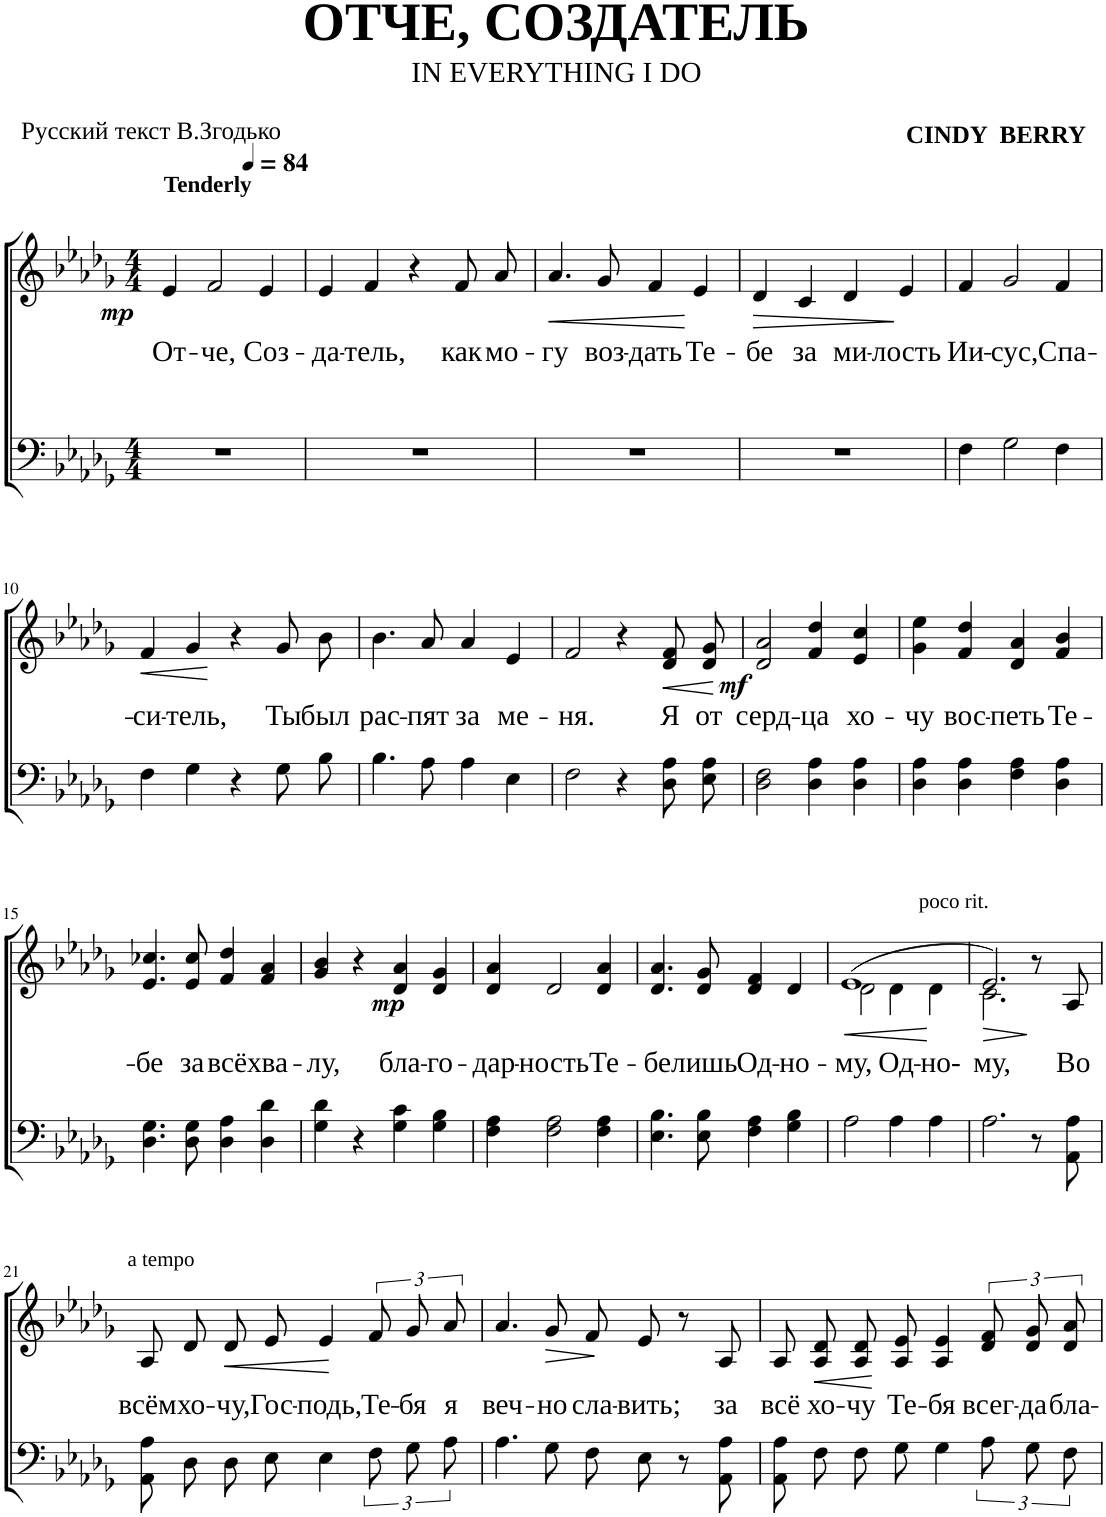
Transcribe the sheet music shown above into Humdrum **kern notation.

**kern	**kern	**text	**text	**dynam
*part2	*part1	*part1	*part1	*part1
*staff2	*staff1	*staff1	*staff1	*staff1
*I"Baritone	*I"Voice	*	*	*
*clefF4	*clefG2	*	*	*
*k[b-e-a-d-g-]	*k[b-e-a-d-g-]	*	*	*
*M4/4	*M4/4	*	*	*
=5	=5	=5	=5	=5
!	!LO:TX:a:B:t=Tenderly	!	!	!
!	!	!	!LO:LY:b	!LO:DY:b
1r	4e-/	.	От-	mp
!	!	!	!LO:LY:b	!
.	2f/	.	-че,	.
*	*MM84	*	*	*
!	!	!	!LO:LY:b	!
.	4e-/	.	Соз-	.
=6	=6	=6	=6	=6
!	!	!	!LO:LY:b	!
1r	4e-/	.	-да-	.
!	!	!	!LO:LY:b	!
.	4f/	.	-тель,	.
.	4r	.	.	.
!	!	!	!LO:LY:b	!
.	8f/L	.	как	.
!	!	!	!LO:LY:b	!
.	8a-/J	.	мо-	.
=7	=7	=7	=7	=7
!	!	!	!LO:LY:b	!LO:HP:b
1r	4.a-/	.	-гу	<
!	!	!	!LO:LY:b	!
.	8g-/	.	воз-	.
!	!	!	!LO:LY:b	!
.	4f/	.	-дать	.
!	!	!	!LO:LY:b	!
.	4e-/	.	Те-	.
.	.	.	.	[
=8	=8	=8	=8	=8
!	!	!	!LO:LY:b	!LO:HP:b
1r	4d-/	.	-бе	>
!	!	!	!LO:LY:b	!
.	4c/	.	за	.
!	!	!	!LO:LY:b	!
.	4d-/	.	ми-	.
!	!	!	!LO:LY:b	!
.	4e-/	.	-лость	.
.	.	.	.	]
=9	=9	=9	=9	=9
!	!	!	!LO:LY:b	!
4F\	4f/	.	Ии-	.
!	!	!	!LO:LY:b	!
2G-\	2g-/	.	-сус,	.
!	!	!	!LO:LY:b	!
4F\	4f/	.	Спа-	.
!!LO:LB:g=z
=10	=10	=10	=10	=10
!	!	!	!LO:LY:b	!LO:HP:b
4F\	4f/	.	-си-	<
!	!	!	!LO:LY:b	!
4G-\	4g-/	.	-тель,	.
4r	4r	.	.	.
!	!	!	!LO:LY:b	!
8G-\L	8g-/L	.	Ты	.
!	!	!	!LO:LY:b	!
8B-\J	8b-/J	.	был	.
.	.	.	.	[
=11	=11	=11	=11	=11
!	!	!	!LO:LY:b	!
4.B-\	4.b-\	.	рас-	.
!	!	!	!LO:LY:b	!
8A-\	8a-/	.	-пят	.
!	!	!	!LO:LY:b	!
4A-\	4a-/	.	за	.
!	!	!	!LO:LY:b	!
4E-\	4e-/	.	ме-	.
=12	=12	=12	=12	=12
!	!	!	!LO:LY:b	!
2F\	2f/	.	-ня.	.
4r	4r	.	.	.
!	!	!	!LO:LY:b	!LO:HP:b
8D-\ 8A-\L	8d-/ 8f/L	.	Я	<
!	!	!	!LO:LY:b	!
8E-\ 8A-\J	8d-/ 8g-/J	.	от	.
.	.	.	.	[
=13	=13	=13	=13	=13
!	!	!	!LO:LY:b	!LO:DY:b
2D-\ 2F\	2d-/ 2a-/	.	серд-	mf
!	!	!	!LO:LY:b	!
4D-\ 4A-\	4f/ 4dd-/	.	-ца	.
!	!	!	!LO:LY:b	!
4D-\ 4A-\	4e-/ 4cc/	.	хо-	.
=14	=14	=14	=14	=14
!	!	!	!LO:LY:b	!
4D-\ 4A-\	4g-\ 4ee-\	.	-чу	.
!	!	!	!LO:LY:b	!
4D-\ 4A-\	4f/ 4dd-/	.	вос-	.
!	!	!	!LO:LY:b	!
4F\ 4A-\	4d-/ 4a-/	.	-петь	.
!	!	!	!LO:LY:b	!
4D-\ 4A-\	4f/ 4b-/	.	Те-	.
!!LO:LB:g=z
=15	=15	=15	=15	=15
!	!	!	!LO:LY:b	!
4.D-\ 4.G-\	4.e-/ 4.cc-X/	.	-бе	.
!	!	!	!LO:LY:b	!
8D-\ 8G-\	8e-/ 8cc-/	.	за	.
!	!	!	!LO:LY:b	!
4D-\ 4A-\	4f/ 4dd-/	.	всё	.
!	!	!	!LO:LY:b	!
4D-\ 4d-\	4f/ 4a-/	.	хва-	.
=16	=16	=16	=16	=16
!	!	!	!LO:LY:b	!
4G-\ 4d-\	4g-/ 4b-/	.	-лу,	.
4r	4r	.	.	.
!	!	!	!LO:LY:b	!LO:DY:b
4G-\ 4c\	4d-/ 4a-/	.	бла-	mp
!	!	!	!LO:LY:b	!
4G-\ 4B-\	4d-/ 4g-/	.	-го-	.
=17	=17	=17	=17	=17
!	!	!	!LO:LY:b	!
4F\ 4A-\	4d-/ 4a-/	.	-дар-	.
!	!	!	!LO:LY:b	!
2F\ 2A-\	2d-/	.	-ность	.
!	!	!	!LO:LY:b	!
4F\ 4A-\	4d-/ 4a-/	.	Те-	.
=18	=18	=18	=18	=18
!	!	!	!LO:LY:b	!
4.E-\ 4.B-\	4.d-/ 4.a-/	.	-бе	.
!	!	!	!LO:LY:b	!
8E-\ 8B-\	8d-/ 8g-/	.	лишь	.
!	!	!	!LO:LY:b	!
4F\ 4A-\	4d-/ 4f/	.	Од-	.
!	!	!	!LO:LY:b	!
4G-\ 4B-\	4d-/	.	-но-	.
=19	=19	=19	=19	=19
!	!	!	!LO:LY:b	!LO:HP:b
*	*^	*	*	*
2A-\	(1e-	2d-\	.	-му,	<
!	!	!	!	!LO:LY:b	!
4A-\	.	4d-\	.	Од-	.
!	!	!	!	!LO:LY:b	!
4A-\	.	4d-\	.	-но-	.
*	*v	*v	*	*	*
.	.	.	.	[
=20	=20	=20	=20	=20
!	!LO:TX:a:t=poco rit.	!	!	!
!	!	!	!LO:LY:b	!LO:HP:b
*	*^	*	*	*
2.A-\	2.e-/)	2.c\	.	-му,	>
8r	8r	4ryy	.	.	.
!	!	!	!	!LO:LY:b	!
8AA-\ 8A-\	8A-/	.	.	Во	.
*	*v	*v	*	*	*
.	.	.	.	]
!!LO:LB:g=z
=21	=21	=21	=21	=21
!	!LO:TX:a:t=a tempo	!	!	!
!	!	!	!LO:LY:b	!
8AA-/ 8A-/L	8A-/L	.	всём	.
!	!	!	!LO:LY:b	!
8D-/J	8d-/J	.	хо-	.
!	!	!	!LO:LY:b	!LO:HP:b
8D-\L	8d-/L	.	-чу,	<
!	!	!	!LO:LY:b	!
8E-\J	8e-/J	.	Гос-	.
!	!	!	!LO:LY:b	!
4E-\	4e-/	.	-подь,	.
!	!	!	!LO:LY:b	!
12F\L	12f/L	.	Те-	.
!	!	!	!LO:LY:b	!
12G-\	12g-/	.	-бя	.
!	!	!	!LO:LY:b	!
12A-\J	12a-/J	.	я	.
.	.	.	.	[
=22	=22	=22	=22	=22
!	!	!	!LO:LY:b	!
4.A-\	4.a-/	.	веч-	.
!	!	!	!LO:LY:b	!LO:HP:b
8G-\	8g-/	.	-но	>
!	!	!	!LO:LY:b	!
8F\L	8f/L	.	сла-	.
!	!	!	!LO:LY:b	!
8E-\J	8e-/J	.	-вить;	.
8r	8r	.	.	.
!	!	!	!LO:LY:b	!
8AA-\ 8A-\	8A-/	.	за	.
.	.	.	.	]
=23	=23	=23	=23	=23
!	!	!	!LO:LY:b	!
8AA-/ 8A-/L	8A-/L	.	всё	.
!	!	!	!LO:LY:b	!LO:HP:b
8F/J	8A-/ 8d-/J	.	хо-	<
!	!	!	!LO:LY:b	!
8F\L	8A-/ 8d-/L	.	-чу	.
!	!	!	!LO:LY:b	!
8G-\J	8A-/ 8e-/J	.	Те-	.
!	!	!	!LO:LY:b	!
4G-\	4A-/ 4e-/	.	-бя	.
!	!	!	!LO:LY:b	!
12A-\L	12d-/ 12f/L	.	всег-	.
!	!	!	!LO:LY:b	!
12G-\	12d-/ 12g-/	.	-да	.
!	!	!	!LO:LY:b	!
12F\J	12d-/ 12a-/J	.	бла-	.
.	.	.	.	[
=	=	=	=	=
*-	*-	*-	*-	*-
